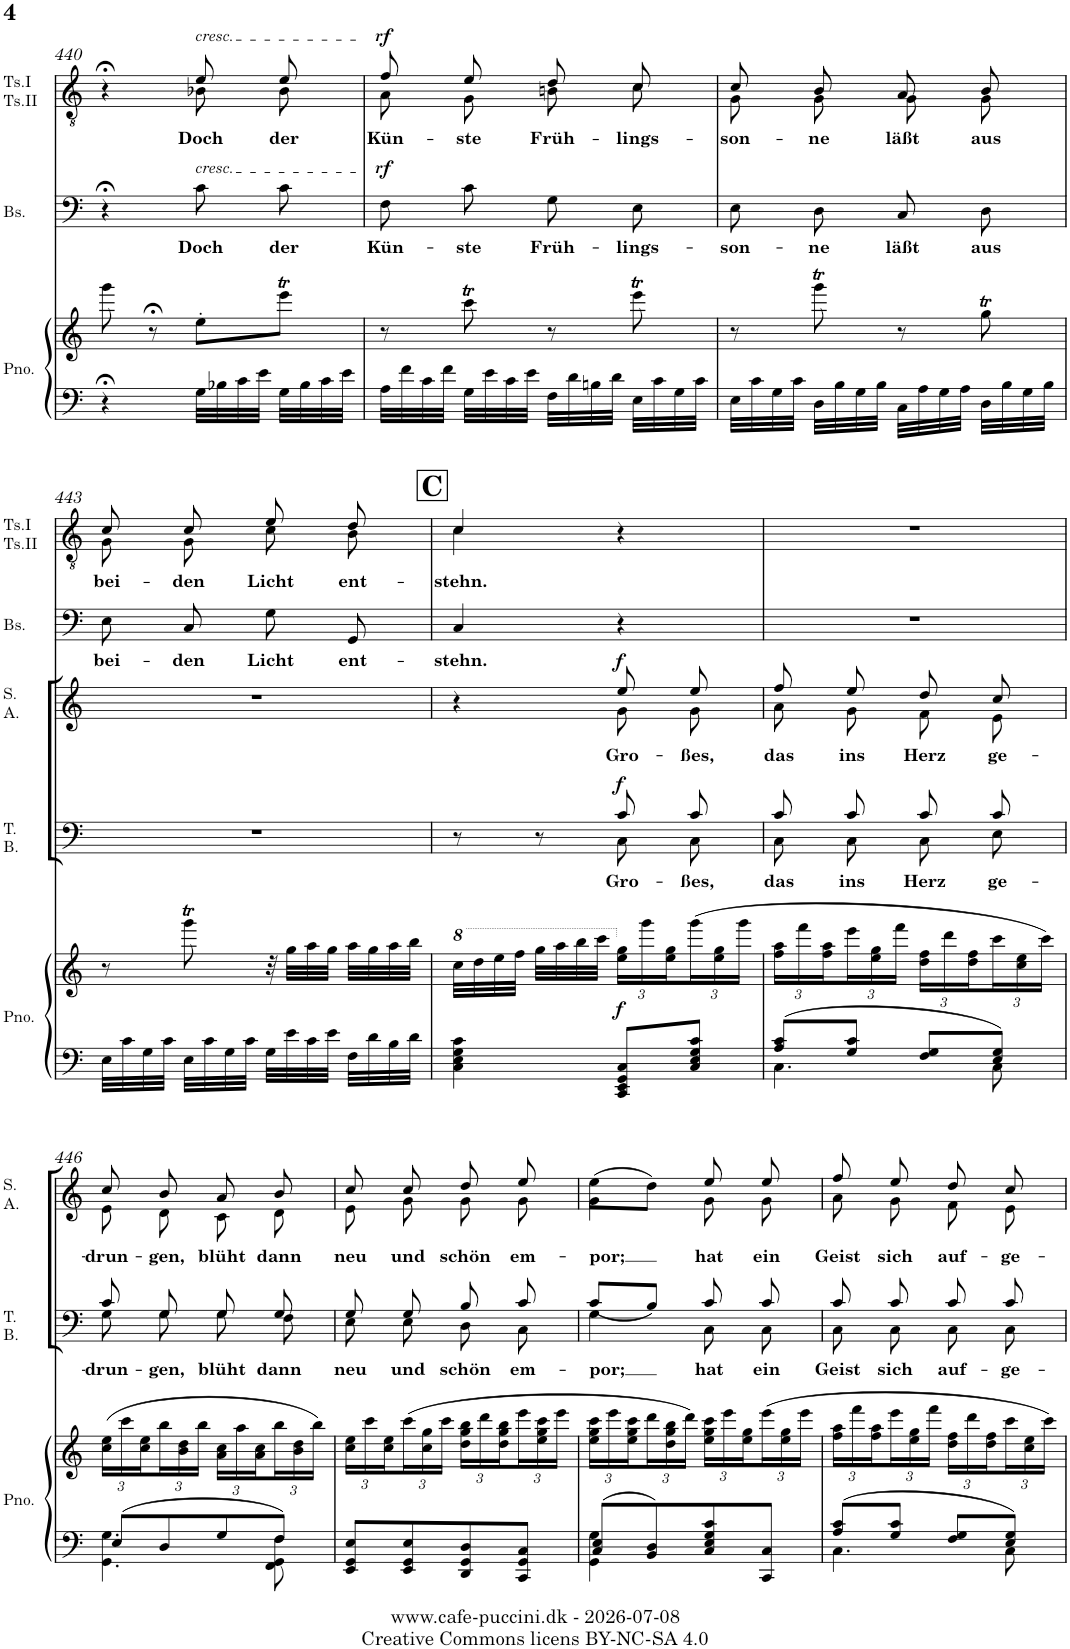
**kern	**kern	**dynam	**kern	**text	**dynam	**kern	**text	**dynam	**kern	**text	**dynam	**kern	**text	**dynam
*part5	*part5	*part5	*part4	*part4	*part4	*part3	*part3	*part3	*part2	*part2	*part2	*part1	*part1	*part1
*staff6	*staff5	*staff5/6	*staff4	*staff4	*staff4	*staff3	*staff3	*staff3	*staff2	*staff2	*staff2	*staff1	*staff1	*staff1
*I"Piano	*	*	*I"Tenor Bass	*	*	*I"Soprano Alto	*	*	*I"Bass solo	*	*	*I"Tenor solo I Tenor solo II	*	*
*I'Pno.	*	*	*I'T. B.	*	*	*I'S. A.	*	*	*I'Bs.	*	*	*I'Ts.I Ts.II	*	*
!!LO:PB:g=z
*clefF4	*clefG2	*	*clefF4	*	*	*clefG2	*	*	*clefF4	*	*	*clefGv2	*	*
*k[]	*k[]	*	*k[]	*	*	*k[]	*	*	*k[]	*	*	*k[]	*	*
*M2/4	*M2/4	*	*M2/4	*	*	*M2/4	*	*	*M2/4	*	*	*M2/4	*	*
=440	=440	=440	=440	=440	=440	=440	=440	=440	=440	=440	=440	=440	=440	=440
*	*	*	*	*	*	*	*	*	*	*	*	*^	*	*
4r;<	8ggg\	.	2r	.	.	2r	.	.	4r;<	.	.	4r;<	4ryy	.	.
.	8r;<	.	.	.	.	.	.	.	.	.	.	.	.	.	.
!	!	!	!	!	!	!	!	!	!	!	!	!LO:TX:a:i:t=cresc.	!	!	!
!	!	!	!	!	!	!	!	!	!LO:TX:a:i:t=cresc.	!	!	!	!	!	!
!	!	!	!	!	!	!	!	!	!	!LO:LY:b	!	!	!	!LO:LY:b	!
32G\LLL	8ee'\L	.	.	.	.	.	.	.	8c\L	Doch	.	8e/L	8B-X\L	Doch	.
32B-X\	.	.	.	.	.	.	.	.	.	.	.	.	.	.	.
32c\	.	.	.	.	.	.	.	.	.	.	.	.	.	.	.
32e\JJJ	.	.	.	.	.	.	.	.	.	.	.	.	.	.	.
!	!	!	!	!	!	!	!	!	!	!LO:LY:b	!	!	!	!LO:LY:b	!
32G\LLL	8eeet\J	.	.	.	.	.	.	.	8c\J	der	.	8e/J	8B-\J	der	.
32B-\	.	.	.	.	.	.	.	.	.	.	.	.	.	.	.
32c\	.	.	.	.	.	.	.	.	.	.	.	.	.	.	.
32e\JJJ	.	.	.	.	.	.	.	.	.	.	.	.	.	.	.
=441	=441	=441	=441	=441	=441	=441	=441	=441	=441	=441	=441	=441	=441	=441	=441
!	!	!	!	!	!	!	!	!	!	!LO:LY:b	!LO:DY:a	!	!	!LO:LY:b	!LO:DY:a
32A\LLL	8r	.	2r	.	.	2r	.	.	8F\L	Kün-	rf	8f/L	8A\L	Kün-	rf
32f\	.	.	.	.	.	.	.	.	.	.	.	.	.	.	.
32c\	.	.	.	.	.	.	.	.	.	.	.	.	.	.	.
32f\JJJ	.	.	.	.	.	.	.	.	.	.	.	.	.	.	.
!	!	!	!	!	!	!	!	!	!	!LO:LY:b	!	!	!	!LO:LY:b	!
32G\LLL	8cccT\	.	.	.	.	.	.	.	8c\J	-ste	.	8e/J	8G\J	-ste	.
32e\	.	.	.	.	.	.	.	.	.	.	.	.	.	.	.
32c\	.	.	.	.	.	.	.	.	.	.	.	.	.	.	.
32e\JJJ	.	.	.	.	.	.	.	.	.	.	.	.	.	.	.
!	!	!	!	!	!	!	!	!	!	!LO:LY:b	!	!	!	!LO:LY:b	!
32F\LLL	8r	.	.	.	.	.	.	.	8G\L	Früh-	.	8d/L	8Bn\L	Früh-	.
32d\	.	.	.	.	.	.	.	.	.	.	.	.	.	.	.
32Bn\	.	.	.	.	.	.	.	.	.	.	.	.	.	.	.
32d\JJJ	.	.	.	.	.	.	.	.	.	.	.	.	.	.	.
!	!	!	!	!	!	!	!	!	!	!LO:LY:b	!	!	!	!LO:LY:b	!
32E\LLL	8eeet\	.	.	.	.	.	.	.	8E\J	-lings-	.	8c/J	8c\J	-lings-	.
32c\	.	.	.	.	.	.	.	.	.	.	.	.	.	.	.
32G\	.	.	.	.	.	.	.	.	.	.	.	.	.	.	.
32c\JJJ	.	.	.	.	.	.	.	.	.	.	.	.	.	.	.
=442	=442	=442	=442	=442	=442	=442	=442	=442	=442	=442	=442	=442	=442	=442	=442
!	!	!	!	!	!	!	!	!	!	!LO:LY:b	!	!	!	!LO:LY:b	!
32E\LLL	8r	.	2r	.	.	2r	.	.	8E\L	-son-	.	8c/L	8G\L	-son-	.
32c\	.	.	.	.	.	.	.	.	.	.	.	.	.	.	.
32G\	.	.	.	.	.	.	.	.	.	.	.	.	.	.	.
32c\JJJ	.	.	.	.	.	.	.	.	.	.	.	.	.	.	.
!	!	!	!	!	!	!	!	!	!	!LO:LY:b	!	!	!	!LO:LY:b	!
32D\LLL	8gggT\	.	.	.	.	.	.	.	8D\J	-ne	.	8B/J	8G\J	-ne	.
32B\	.	.	.	.	.	.	.	.	.	.	.	.	.	.	.
32G\	.	.	.	.	.	.	.	.	.	.	.	.	.	.	.
32B\JJJ	.	.	.	.	.	.	.	.	.	.	.	.	.	.	.
!	!	!	!	!	!	!	!	!	!	!LO:LY:b	!	!	!	!LO:LY:b	!
32C\LLL	8r	.	.	.	.	.	.	.	8C/L	läßt	.	8A/L	8G\L	läßt	.
32A\	.	.	.	.	.	.	.	.	.	.	.	.	.	.	.
32G\	.	.	.	.	.	.	.	.	.	.	.	.	.	.	.
32A\JJJ	.	.	.	.	.	.	.	.	.	.	.	.	.	.	.
!	!	!	!	!	!	!	!	!	!	!LO:LY:b	!	!	!	!LO:LY:b	!
32D\LLL	8ggT\	.	.	.	.	.	.	.	8D/J	aus	.	8B/J	8G\J	aus	.
32B\	.	.	.	.	.	.	.	.	.	.	.	.	.	.	.
32G\	.	.	.	.	.	.	.	.	.	.	.	.	.	.	.
32B\JJJ	.	.	.	.	.	.	.	.	.	.	.	.	.	.	.
!!LO:LB:g=z	!!
=443	=443	=443	=443	=443	=443	=443	=443	=443	=443	=443	=443	=443	=443	=443	=443
!	!	!	!	!	!	!	!	!	!	!LO:LY:b	!	!	!	!LO:LY:b	!
32E\LLL	8r	.	2r	.	.	2r	.	.	8E\L	bei-	.	8c/L	8G\L	bei-	.
32c\	.	.	.	.	.	.	.	.	.	.	.	.	.	.	.
32G\	.	.	.	.	.	.	.	.	.	.	.	.	.	.	.
32c\JJJ	.	.	.	.	.	.	.	.	.	.	.	.	.	.	.
!	!	!	!	!	!	!	!	!	!	!LO:LY:b	!	!	!	!LO:LY:b	!
32E\LLL	8gggT\	.	.	.	.	.	.	.	8C\J	-den	.	8c/J	8G\J	-den	.
32c\	.	.	.	.	.	.	.	.	.	.	.	.	.	.	.
32G\	.	.	.	.	.	.	.	.	.	.	.	.	.	.	.
32c\JJJ	.	.	.	.	.	.	.	.	.	.	.	.	.	.	.
!	!	!	!	!	!	!	!	!	!	!LO:LY:b	!	!	!	!LO:LY:b	!
32G\LLL	32r	.	.	.	.	.	.	.	8G/L	Licht	.	8e/L	8c\L	Licht	.
32e\	32gg\LLL	.	.	.	.	.	.	.	.	.	.	.	.	.	.
32c\	32aa\	.	.	.	.	.	.	.	.	.	.	.	.	.	.
32e\JJJ	32gg\JJJ	.	.	.	.	.	.	.	.	.	.	.	.	.	.
!	!	!	!	!	!	!	!	!	!	!LO:LY:b	!	!	!	!LO:LY:b	!
32F\LLL	32aa\LLL	.	.	.	.	.	.	.	8GG/J	ent-	.	8d/J	8B\J	ent-	.
32d\	32gg\	.	.	.	.	.	.	.	.	.	.	.	.	.	.
32B\	32aa\	.	.	.	.	.	.	.	.	.	.	.	.	.	.
32d\JJJ	32bb\JJJ	.	.	.	.	.	.	.	.	.	.	.	.	.	.
=444	=444	=444	=444	=444	=444	=444	=444	=444	=444	=444	=444	=444	=444	=444	=444
*	*8va	*	*	*	*	*	*	*	*	*	*	*	*	*	*
*	*	*	*^	*	*	*^	*	*	*	*	*	*	*	*	*
!	!	!	!	!	!	!	!	!	!	!	!	!LO:LY:b	!	!	!	!LO:LY:b	!
4C\ 4E\ 4G\ 4c\	32ccc\LLL	.	8r	8ryy	.	.	4r	4ryy	.	.	4C/	-stehn.	.	4c/	4c\	-stehn.	.
.	32ddd\	.	.	.	.	.	.	.	.	.	.	.	.	.	.	.	.
.	32eee\	.	.	.	.	.	.	.	.	.	.	.	.	.	.	.	.
.	32fff\JJJ	.	.	.	.	.	.	.	.	.	.	.	.	.	.	.	.
.	32ggg\LLL	.	8r	8ryy	.	.	.	.	.	.	.	.	.	.	.	.	.
.	32aaa\	.	.	.	.	.	.	.	.	.	.	.	.	.	.	.	.
.	32bbb\	.	.	.	.	.	.	.	.	.	.	.	.	.	.	.	.
.	32cccc\JJJ	.	.	.	.	.	.	.	.	.	.	.	.	.	.	.	.
*	*X8va	*	*	*	*	*	*	*	*	*	*	*	*	*	*	*	*
*	*Xbrackettup	*	*	*	*	*	*	*	*	*	*	*	*	*	*	*	*
!	!	!LO:DY:b	!	!	!LO:LY:b	!LO:DY:a	!	!	!LO:LY:b	!LO:DY:a	!	!	!	!	!	!	!
8CC/ 8EE/ 8GG/ 8C/L	24ee\ 24gg\LL	f	8c/	8C\	Gro-	f	8ee/	8g\	Gro-	f	4r	.	.	4r	4ryy	.	.
.	24ggg\	.	.	.	.	.	.	.	.	.	.	.	.	.	.	.	.
.	24ee\ 24gg\	.	.	.	.	.	.	.	.	.	.	.	.	.	.	.	.
!	!	!	!	!	!LO:LY:b	!	!	!	!LO:LY:b	!	!	!	!	!	!	!	!
8C/ 8E/ 8G/ 8c/J	(24ggg\	.	8c/	8C\	-ßes,	.	8ee/	8g\	-ßes,	.	.	.	.	.	.	.	.
.	24ee\ 24gg\	.	.	.	.	.	.	.	.	.	.	.	.	.	.	.	.
.	24ggg\JJ	.	.	.	.	.	.	.	.	.	.	.	.	.	.	.	.
*	*	*	*	*	*	*	*	*	*	*	*	*	*	*v	*v	*	*
=445	=445	=445	=445	=445	=445	=445	=445	=445	=445	=445	=445	=445	=445	=445	=445	=445
*^	*	*	*	*	*	*	*	*	*	*	*	*	*	*	*	*
!	!	!	!	!	!	!LO:LY:b	!	!	!	!LO:LY:b	!	!	!	!	!	!	!
8A/ 8c/L	4.C\	24ff\ 24aa\LL	.	8c/	8C\	das	.	8ff/	8a\	das	.	2r	.	.	2r	.	.
.	.	24fff\	.	.	.	.	.	.	.	.	.	.	.	.	.	.	.
.	.	24ff\ 24aa\	.	.	.	.	.	.	.	.	.	.	.	.	.	.	.
!	!	!	!	!	!	!LO:LY:b	!	!	!	!LO:LY:b	!	!	!	!	!	!	!
8G/ 8c/J	.	24eee\	.	8c/	8C\	ins	.	8ee/	8g\	ins	.	.	.	.	.	.	.
.	.	24ee\ 24gg\	.	.	.	.	.	.	.	.	.	.	.	.	.	.	.
.	.	24fff\JJ	.	.	.	.	.	.	.	.	.	.	.	.	.	.	.
!	!	!	!	!	!	!LO:LY:b	!	!	!	!LO:LY:b	!	!	!	!	!	!	!
8F/ 8G/L	.	24dd\ 24ff\LL	.	8c/	8C\	Herz	.	8dd/	8f\	Herz	.	.	.	.	.	.	.
.	.	24ddd\	.	.	.	.	.	.	.	.	.	.	.	.	.	.	.
.	.	24dd\ 24ff\	.	.	.	.	.	.	.	.	.	.	.	.	.	.	.
!	!	!	!	!	!	!LO:LY:b	!	!	!	!LO:LY:b	!	!	!	!	!	!	!
8E/ 8G/J	8C\	24ccc\	.	8c/	8E\	ge-	.	8cc/	8e\	ge-	.	.	.	.	.	.	.
.	.	24cc\ 24ee\	.	.	.	.	.	.	.	.	.	.	.	.	.	.	.
.	.	24ccc\JJ)	.	.	.	.	.	.	.	.	.	.	.	.	.	.	.
!!LO:LB:g=z
=446	=446	=446	=446	=446	=446	=446	=446	=446	=446	=446	=446	=446	=446	=446	=446	=446	=446
!	!	!	!	!	!	!LO:LY:b	!	!	!	!LO:LY:b	!	!	!	!	!	!	!
8E/L	4.GG\ 4.G\	(24cc\ 24ee\LL	.	8c/	8G\	-drun-	.	8cc/	8e\	-drun-	.	2r	.	.	2r	.	.
.	.	24ccc\	.	.	.	.	.	.	.	.	.	.	.	.	.	.	.
.	.	24cc\ 24ee\	.	.	.	.	.	.	.	.	.	.	.	.	.	.	.
!	!	!	!	!	!	!LO:LY:b	!	!	!	!LO:LY:b	!	!	!	!	!	!	!
8D/	.	24bb\	.	8G/	8G\	-gen,	.	8b/	8d\	-gen,	.	.	.	.	.	.	.
.	.	24b\ 24dd\	.	.	.	.	.	.	.	.	.	.	.	.	.	.	.
.	.	24bb\JJ	.	.	.	.	.	.	.	.	.	.	.	.	.	.	.
!	!	!	!	!	!	!LO:LY:b	!	!	!	!LO:LY:b	!	!	!	!	!	!	!
8G/	.	24a\ 24cc\LL	.	8G/	8G\	blüht	.	8a/	8c\	blüht	.	.	.	.	.	.	.
.	.	24aa\	.	.	.	.	.	.	.	.	.	.	.	.	.	.	.
.	.	24a\ 24cc\	.	.	.	.	.	.	.	.	.	.	.	.	.	.	.
!	!	!	!	!	!	!LO:LY:b	!	!	!	!LO:LY:b	!	!	!	!	!	!	!
8F/J	8FF\ 8GG\ 8F\	24bb\	.	8G/	8F\	dann	.	8b/	8d\	dann	.	.	.	.	.	.	.
.	.	24b\ 24dd\	.	.	.	.	.	.	.	.	.	.	.	.	.	.	.
.	.	24bb\JJ)	.	.	.	.	.	.	.	.	.	.	.	.	.	.	.
*v	*v	*	*	*	*	*	*	*	*	*	*	*	*	*	*	*	*
=447	=447	=447	=447	=447	=447	=447	=447	=447	=447	=447	=447	=447	=447	=447	=447	=447
!	!	!	!	!	!LO:LY:b	!	!	!	!LO:LY:b	!	!	!	!	!	!	!
8EE/ 8GG/ 8E/L	24cc\ 24ee\LL	.	8G/	8E\	neu	.	8cc/	8e\	neu	.	2r	.	.	2r	.	.
.	24ccc\	.	.	.	.	.	.	.	.	.	.	.	.	.	.	.
.	24cc\ 24ee\	.	.	.	.	.	.	.	.	.	.	.	.	.	.	.
!	!	!	!	!	!LO:LY:b	!	!	!	!LO:LY:b	!	!	!	!	!	!	!
8EE/ 8GG/ 8E/	(24ccc\	.	8G/	8E\	und	.	8cc/	8g\	und	.	.	.	.	.	.	.
.	24cc\ 24gg\	.	.	.	.	.	.	.	.	.	.	.	.	.	.	.
.	24ccc\JJ	.	.	.	.	.	.	.	.	.	.	.	.	.	.	.
!	!	!	!	!	!LO:LY:b	!	!	!	!LO:LY:b	!	!	!	!	!	!	!
8DD/ 8GG/ 8D/	24dd\ 24gg\ 24bb\LL	.	8B/	8D\	schön	.	8dd/	8g\	schön	.	.	.	.	.	.	.
.	24ddd\	.	.	.	.	.	.	.	.	.	.	.	.	.	.	.
.	24dd\ 24gg\ 24bb\	.	.	.	.	.	.	.	.	.	.	.	.	.	.	.
!	!	!	!	!	!LO:LY:b	!	!	!	!LO:LY:b	!	!	!	!	!	!	!
8CC/ 8GG/ 8C/J	24eee\	.	8c/	8C\	em-	.	8ee/	8g\	em-	.	.	.	.	.	.	.
.	24ee\ 24gg\ 24ccc\	.	.	.	.	.	.	.	.	.	.	.	.	.	.	.
.	24eee\JJ	.	.	.	.	.	.	.	.	.	.	.	.	.	.	.
=448	=448	=448	=448	=448	=448	=448	=448	=448	=448	=448	=448	=448	=448	=448	=448	=448
*^	*	*	*	*	*	*	*	*	*	*	*	*	*	*	*	*
!	!	!	!	!	!	!LO:LY:b	!	!	!	!LO:LY:b	!	!	!	!	!	!	!
8C/ 8E/L	4GG\ 4G\	24ee\ 24gg\ 24ccc\LL	.	(<8c/L	4G\	-por;	.	(>8ee\L	4g\	-por;	.	2r	.	.	2r	.	.
.	.	24eee\	.	.	.	.	.	.	.	.	.	.	.	.	.	.	.
.	.	24ee\ 24gg\ 24ccc\	.	.	.	.	.	.	.	.	.	.	.	.	.	.	.
8BB/ 8D/	.	24ddd\	.	8B/J)	.	.	.	8dd\J)	.	.	.	.	.	.	.	.	.
.	.	24dd\ 24gg\ 24bb\	.	.	.	.	.	.	.	.	.	.	.	.	.	.	.
.	.	24ddd\JJ)	.	.	.	.	.	.	.	.	.	.	.	.	.	.	.
!	!	!	!	!	!	!LO:LY:b	!	!	!	!LO:LY:b	!	!	!	!	!	!	!
8C/ 8E/ 8G/ 8c/	4ryy	24ee\ 24gg\ 24ccc\LL	.	8c/	8C\	hat	.	8ee/	8g\	hat	.	.	.	.	.	.	.
.	.	24eee\	.	.	.	.	.	.	.	.	.	.	.	.	.	.	.
.	.	24ee\ 24gg\	.	.	.	.	.	.	.	.	.	.	.	.	.	.	.
!	!	!	!	!	!	!LO:LY:b	!	!	!	!LO:LY:b	!	!	!	!	!	!	!
8CC/ 8C/J	.	(24eee\	.	8c/	8C\	ein	.	8ee/	8g\	ein	.	.	.	.	.	.	.
.	.	24ee\ 24gg\	.	.	.	.	.	.	.	.	.	.	.	.	.	.	.
.	.	24eee\JJ	.	.	.	.	.	.	.	.	.	.	.	.	.	.	.
=449	=449	=449	=449	=449	=449	=449	=449	=449	=449	=449	=449	=449	=449	=449	=449	=449	=449
!	!	!	!	!	!	!LO:LY:b	!	!	!	!LO:LY:b	!	!	!	!	!	!	!
8A/ 8c/L	4.C\	24ff\ 24aa\LL	.	8c/	8C\	Geist	.	8ff/	8a\	Geist	.	2r	.	.	2r	.	.
.	.	24fff\	.	.	.	.	.	.	.	.	.	.	.	.	.	.	.
.	.	24ff\ 24aa\	.	.	.	.	.	.	.	.	.	.	.	.	.	.	.
!	!	!	!	!	!	!LO:LY:b	!	!	!	!LO:LY:b	!	!	!	!	!	!	!
8G/ 8c/J	.	24eee\	.	8c/	8C\	sich	.	8ee/	8g\	sich	.	.	.	.	.	.	.
.	.	24ee\ 24gg\	.	.	.	.	.	.	.	.	.	.	.	.	.	.	.
.	.	24fff\JJ	.	.	.	.	.	.	.	.	.	.	.	.	.	.	.
!	!	!	!	!	!	!LO:LY:b	!	!	!	!LO:LY:b	!	!	!	!	!	!	!
8F/ 8G/L	.	24dd\ 24ff\LL	.	8c/	8C\	auf-	.	8dd/	8f\	auf-	.	.	.	.	.	.	.
.	.	24ddd\	.	.	.	.	.	.	.	.	.	.	.	.	.	.	.
.	.	24dd\ 24ff\	.	.	.	.	.	.	.	.	.	.	.	.	.	.	.
!	!	!	!	!	!	!LO:LY:b	!	!	!	!LO:LY:b	!	!	!	!	!	!	!
8E/ 8G/J	8C\	24ccc\	.	8c/	8C\	-ge-	.	8cc/	8e\	-ge-	.	.	.	.	.	.	.
.	.	24cc\ 24ee\	.	.	.	.	.	.	.	.	.	.	.	.	.	.	.
.	.	24ccc\JJ)	.	.	.	.	.	.	.	.	.	.	.	.	.	.	.
*	*	*	*	*v	*v	*	*	*	*	*	*	*	*	*	*	*	*
*v	*v	*	*	*	*	*	*v	*v	*	*	*	*	*	*	*	*
=	=	=	=	=	=	=	=	=	=	=	=	=	=	=
*-	*-	*-	*-	*-	*-	*-	*-	*-	*-	*-	*-	*-	*-	*-
